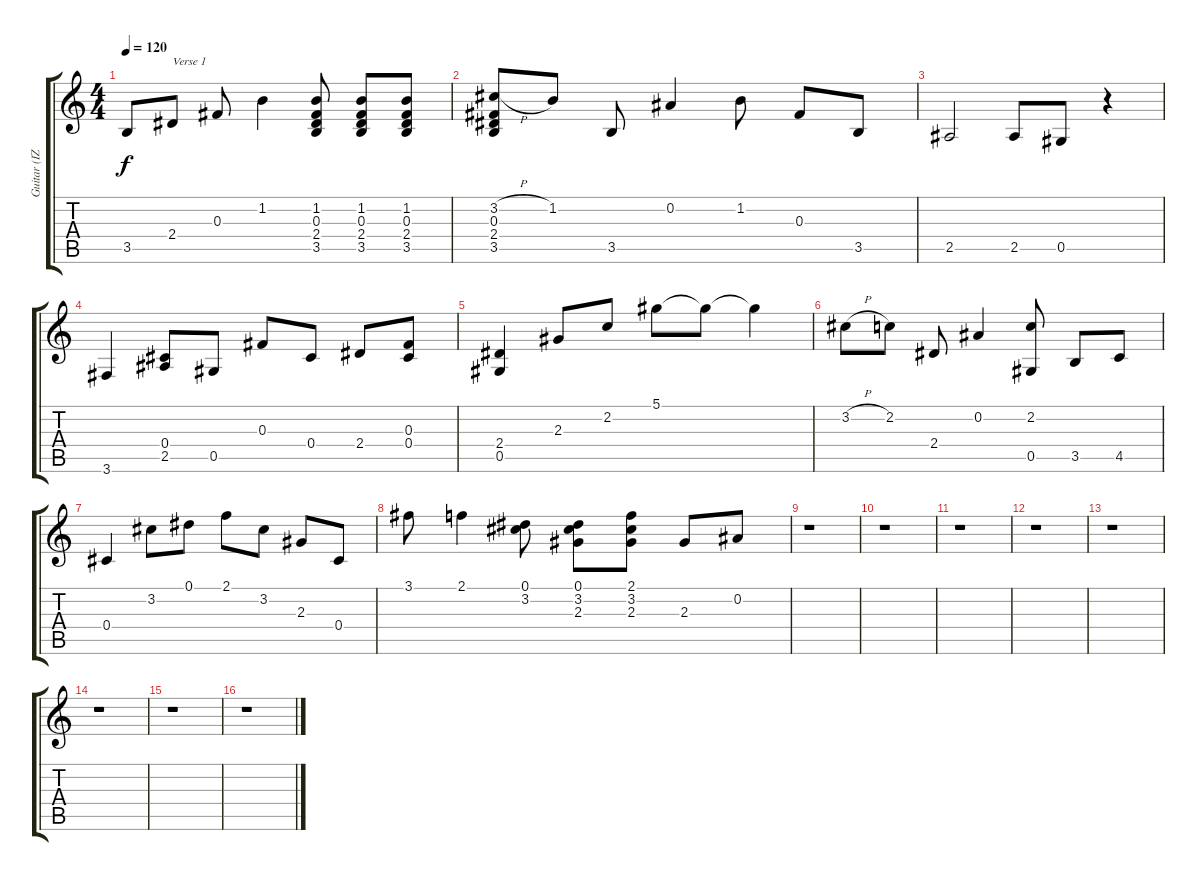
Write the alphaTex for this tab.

\track ("Guitar (IZZY)" "Guitar (IZ") {instrument acousticguitarnylon}
\staff {score tabs}
\tuning (Eb4 Bb3 Gb3 Db3 Ab2 Eb2) {hide}
\ts (4 4)
\tempo 120
\clef g2
\ks c
3.5.8{dy f} 2.4.8{txt "Verse 1"} 0.3.8 1.2.4 (1.2 0.3 2.4 3.5).8 (1.2 0.3 2.4 3.5).8 (1.2 0.3 2.4 3.5).8 |
(3.2{h} 0.3 2.4 3.5).8 1.2.8 3.5.8 0.2.4 1.2.8 0.3.8 3.5.8 |
2.5.2 2.5.8 0.5.8 r.4 |
3.6.4 (0.4 2.5).8 0.5.8 0.3.8 0.4.8 2.4.8 (0.3 0.4).8 |
(2.4 0.5).4 2.3.8 2.2.8 5.1.8 5.1{t}.8 5.1{t}.4 |
3.2{h}.8 2.2.8 2.4.8 0.2.4 (2.2 0.5).8 3.5.8 4.5.8 |
0.4.4 3.2.8 0.1.8 2.1.8 3.2.8 2.3.8 0.4.8 |
3.1.8 2.1.4 (0.1 3.2).8 (0.1 3.2 2.3).8 (2.1 3.2 2.3).8 2.3.8 0.2.8 |
r.1 |
r.1 |
r.1 |
r.1 |
r.1 |
r.1 |
r.1 |
r.1
